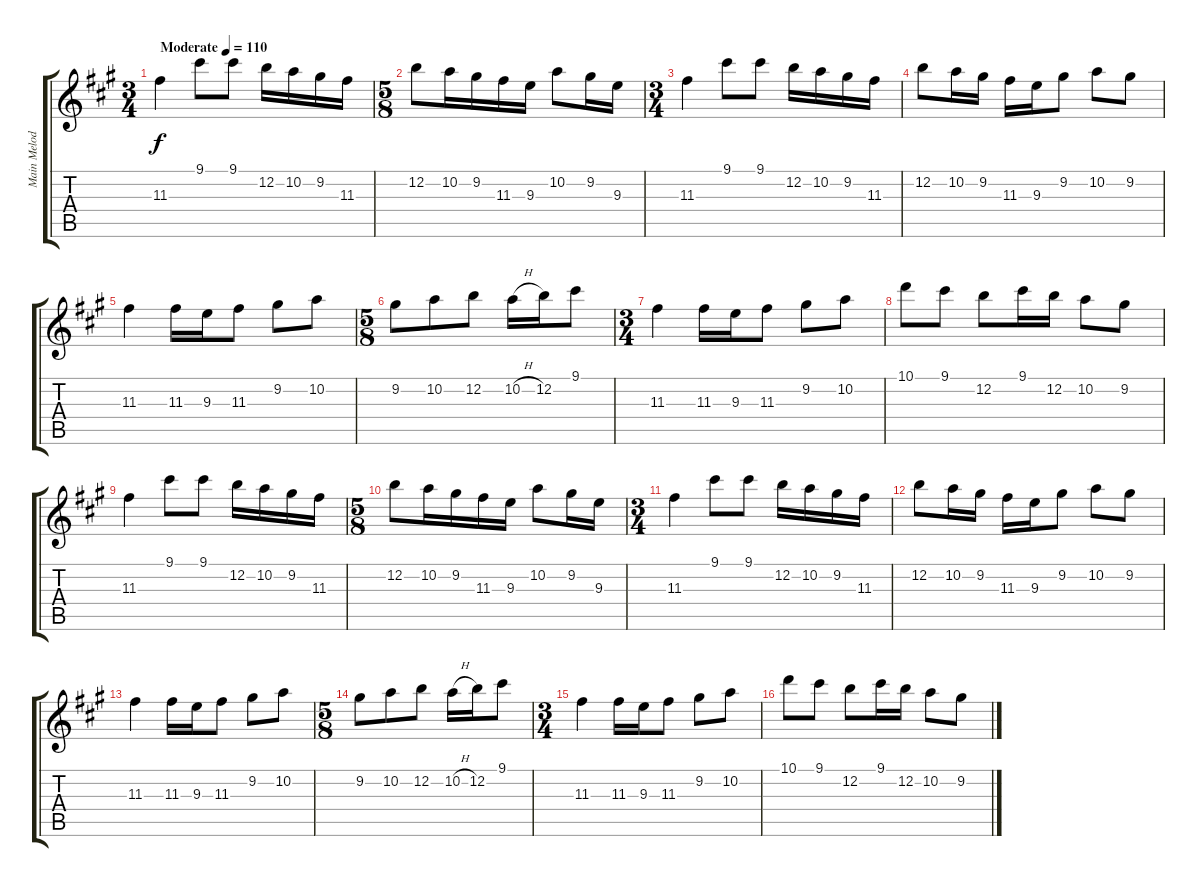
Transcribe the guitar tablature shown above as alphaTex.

\track ("Main Melody" "Main Melod") {instrument distortionguitar}
\staff {score tabs}
\tuning (E4 B3 G3 D3 A2 E2) {hide}
\ts (3 4)
\tempo (110 "Moderate")
\clef g2
\ks a
11.3.4{dy f instrument distortionguitar} 9.1.8 9.1.8 12.2.16 10.2.16 9.2.16 11.3.16 |
\ts (5 8)
12.2.8 10.2.16 9.2.16 11.3.16 9.3.16 10.2.8 9.2.16 9.3.16 |
\ts (3 4)
11.3.4 9.1.8 9.1.8 12.2.16 10.2.16 9.2.16 11.3.16 |
12.2.8 10.2.16 9.2.16 11.3.16 9.3.16 9.2.8 10.2.8 9.2.8 |
11.3.4 11.3.16 9.3.16 11.3.8 9.2.8 10.2.8 |
\ts (5 8)
9.2.8 10.2.8 12.2.8 10.2{h}.16 12.2.16 9.1.8 |
\ts (3 4)
11.3.4 11.3.16 9.3.16 11.3.8 9.2.8 10.2.8 |
10.1.8 9.1.8 12.2.8 9.1.16 12.2.16 10.2.8 9.2.8 |
11.3.4 9.1.8 9.1.8 12.2.16 10.2.16 9.2.16 11.3.16 |
\ts (5 8)
12.2.8 10.2.16 9.2.16 11.3.16 9.3.16 10.2.8 9.2.16 9.3.16 |
\ts (3 4)
11.3.4 9.1.8 9.1.8 12.2.16 10.2.16 9.2.16 11.3.16 |
12.2.8 10.2.16 9.2.16 11.3.16 9.3.16 9.2.8 10.2.8 9.2.8 |
11.3.4 11.3.16 9.3.16 11.3.8 9.2.8 10.2.8 |
\ts (5 8)
9.2.8 10.2.8 12.2.8 10.2{h}.16 12.2.16 9.1.8 |
\ts (3 4)
11.3.4 11.3.16 9.3.16 11.3.8 9.2.8 10.2.8 |
10.1.8 9.1.8 12.2.8 9.1.16 12.2.16 10.2.8 9.2.8
